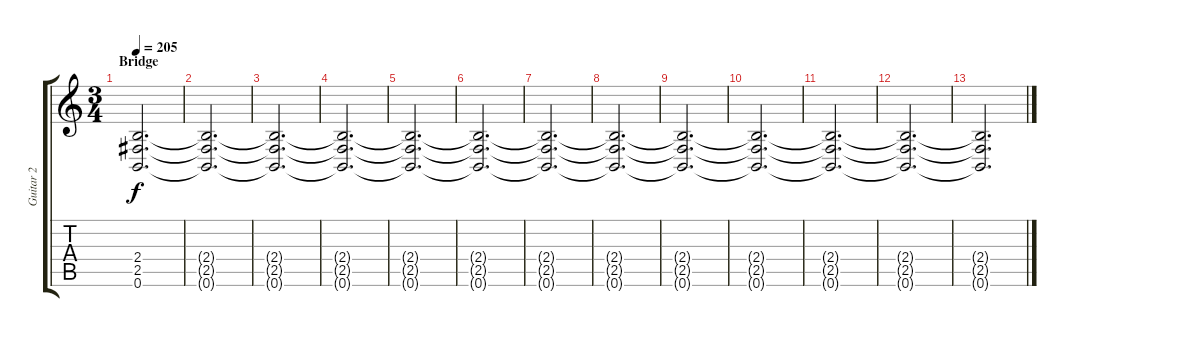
\track ("Guitar 2" "Guitar 2") {instrument distortionguitar}
\staff {score tabs}
\tuning (B3 Gb3 D3 A2 E2 B1) {hide}
\ts (3 4)
\section ("" "Bridge")
\tempo 205
\clef g2
\ks c
(2.4 2.5 0.6).2{d dy f volume 10} |
(2.4{t} 2.5{t} 0.6{t}).2{d} |
(2.4{t} 2.5{t} 0.6{t}).2{d} |
(2.4{t} 2.5{t} 0.6{t}).2{d} |
(2.4{t} 2.5{t} 0.6{t}).2{d} |
(2.4{t} 2.5{t} 0.6{t}).2{d volume 5} |
(2.4{t} 2.5{t} 0.6{t}).2{d} |
(2.4{t} 2.5{t} 0.6{t}).2{d} |
(2.4{t} 2.5{t} 0.6{t}).2{d} |
(2.4{t} 2.5{t} 0.6{t}).2{d} |
(2.4{t} 2.5{t} 0.6{t}).2{d} |
(2.4{t} 2.5{t} 0.6{t}).2{d} |
(2.4{t} 2.5{t} 0.6{t}).2{d}
